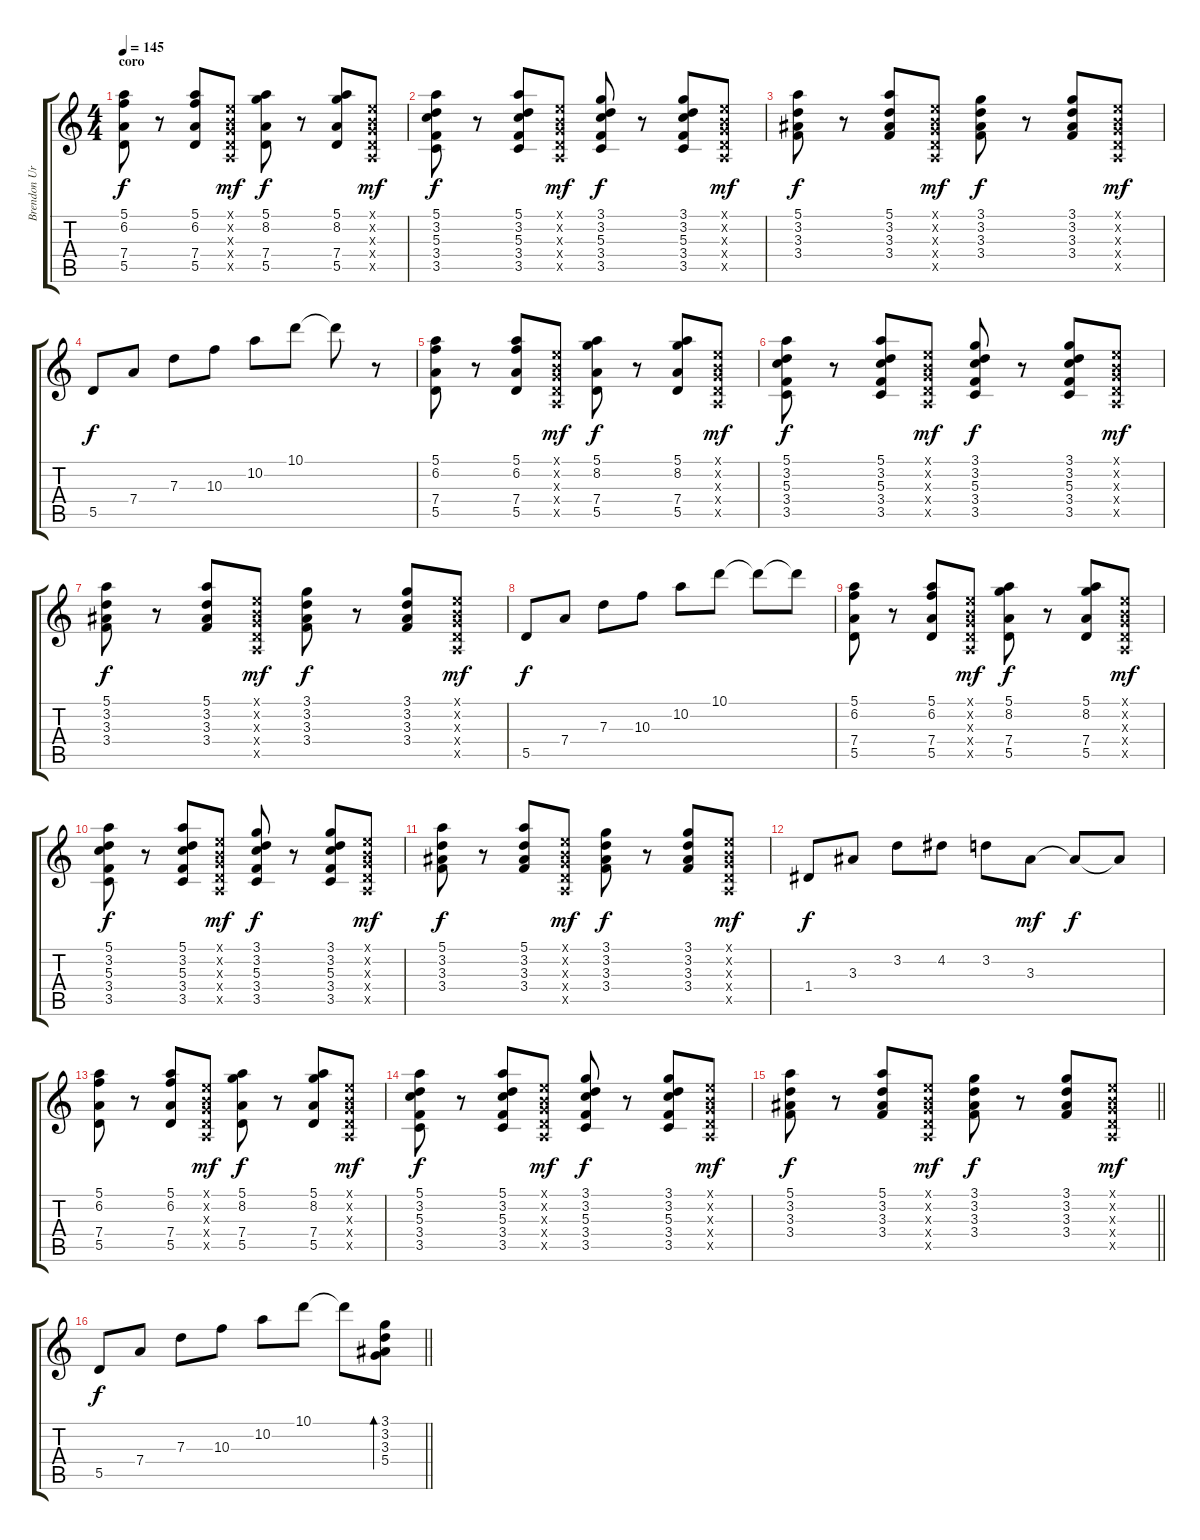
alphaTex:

\track ("Brendon Urie" "Brendon Ur") {instrument distortionguitar}
\staff {score tabs}
\tuning (E4 B3 G3 D3 A2 D2) {hide}
\ts (4 4)
\section ("" "coro")
\tempo 145
\clef g2
\ks c
(5.1 6.2 7.4 5.5).8{dy f instrument electricguitarclean} r.8 (5.1 6.2 7.4 5.5).8 (0.1{x} 0.2{x} 0.3{x} 0.4{x} 0.5{x}).8{dy mf} (5.1 8.2 7.4 5.5).8{dy f} r.8 (5.1 8.2 7.4 5.5).8 (0.1{x} 0.2{x} 0.3{x} 0.4{x} 0.5{x}).8{dy mf} |
(5.1 3.2 5.3 3.4 3.5).8{dy f} r.8 (5.1 3.2 5.3 3.4 3.5).8 (0.1{x} 0.2{x} 0.3{x} 0.4{x} 0.5{x}).8{dy mf} (3.1 3.2 5.3 3.4 3.5).8{dy f} r.8 (3.1 3.2 5.3 3.4 3.5).8 (0.1{x} 0.2{x} 0.3{x} 0.4{x} 0.5{x}).8{dy mf} |
(5.1 3.2 3.3 3.4).8{dy f} r.8 (5.1 3.2 3.3 3.4).8 (0.1{x} 0.2{x} 0.3{x} 0.4{x} 0.5{x}).8{dy mf} (3.1 3.2 3.3 3.4).8{dy f} r.8 (3.1 3.2 3.3 3.4).8 (0.1{x} 0.2{x} 0.3{x} 0.4{x} 0.5{x}).8{dy mf} |
5.5.8{dy f} 7.4.8 7.3.8 10.3.8 10.2.8 10.1.8 10.1{t}.8 r.8 |
(5.1 6.2 7.4 5.5).8 r.8 (5.1 6.2 7.4 5.5).8 (0.1{x} 0.2{x} 0.3{x} 0.4{x} 0.5{x}).8{dy mf} (5.1 8.2 7.4 5.5).8{dy f} r.8 (5.1 8.2 7.4 5.5).8 (0.1{x} 0.2{x} 0.3{x} 0.4{x} 0.5{x}).8{dy mf} |
(5.1 3.2 5.3 3.4 3.5).8{dy f} r.8 (5.1 3.2 5.3 3.4 3.5).8 (0.1{x} 0.2{x} 0.3{x} 0.4{x} 0.5{x}).8{dy mf} (3.1 3.2 5.3 3.4 3.5).8{dy f} r.8 (3.1 3.2 5.3 3.4 3.5).8 (0.1{x} 0.2{x} 0.3{x} 0.4{x} 0.5{x}).8{dy mf} |
(5.1 3.2 3.3 3.4).8{dy f} r.8 (5.1 3.2 3.3 3.4).8 (0.1{x} 0.2{x} 0.3{x} 0.4{x} 0.5{x}).8{dy mf} (3.1 3.2 3.3 3.4).8{dy f} r.8 (3.1 3.2 3.3 3.4).8 (0.1{x} 0.2{x} 0.3{x} 0.4{x} 0.5{x}).8{dy mf} |
5.5.8{dy f} 7.4.8 7.3.8 10.3.8 10.2.8 10.1.8 10.1{t}.8 10.1{t}.8{instrument distortionguitar} |
(5.1 6.2 7.4 5.5).8{instrument electricguitarclean} r.8 (5.1 6.2 7.4 5.5).8 (0.1{x} 0.2{x} 0.3{x} 0.4{x} 0.5{x}).8{dy mf} (5.1 8.2 7.4 5.5).8{dy f} r.8 (5.1 8.2 7.4 5.5).8 (0.1{x} 0.2{x} 0.3{x} 0.4{x} 0.5{x}).8{dy mf} |
(5.1 3.2 5.3 3.4 3.5).8{dy f} r.8 (5.1 3.2 5.3 3.4 3.5).8 (0.1{x} 0.2{x} 0.3{x} 0.4{x} 0.5{x}).8{dy mf} (3.1 3.2 5.3 3.4 3.5).8{dy f} r.8 (3.1 3.2 5.3 3.4 3.5).8 (0.1{x} 0.2{x} 0.3{x} 0.4{x} 0.5{x}).8{dy mf} |
(5.1 3.2 3.3 3.4).8{dy f} r.8 (5.1 3.2 3.3 3.4).8 (0.1{x} 0.2{x} 0.3{x} 0.4{x} 0.5{x}).8{dy mf} (3.1 3.2 3.3 3.4).8{dy f} r.8 (3.1 3.2 3.3 3.4).8 (0.1{x} 0.2{x} 0.3{x} 0.4{x} 0.5{x}).8{dy mf} |
1.4.8{dy f} 3.3.8 3.2.8 4.2.8 3.2.8 3.3.8{dy mf} 3.3{t}.8{dy f} 3.3{t}.8 |
(5.1 6.2 7.4 5.5).8 r.8 (5.1 6.2 7.4 5.5).8 (0.1{x} 0.2{x} 0.3{x} 0.4{x} 0.5{x}).8{dy mf} (5.1 8.2 7.4 5.5).8{dy f} r.8 (5.1 8.2 7.4 5.5).8 (0.1{x} 0.2{x} 0.3{x} 0.4{x} 0.5{x}).8{dy mf} |
(5.1 3.2 5.3 3.4 3.5).8{dy f} r.8 (5.1 3.2 5.3 3.4 3.5).8 (0.1{x} 0.2{x} 0.3{x} 0.4{x} 0.5{x}).8{dy mf} (3.1 3.2 5.3 3.4 3.5).8{dy f} r.8 (3.1 3.2 5.3 3.4 3.5).8 (0.1{x} 0.2{x} 0.3{x} 0.4{x} 0.5{x}).8{dy mf} |
\barLineRight lightlight
(5.1 3.2 3.3 3.4).8{dy f} r.8 (5.1 3.2 3.3 3.4).8 (0.1{x} 0.2{x} 0.3{x} 0.4{x} 0.5{x}).8{dy mf} (3.1 3.2 3.3 3.4).8{dy f} r.8 (3.1 3.2 3.3 3.4).8 (0.1{x} 0.2{x} 0.3{x} 0.4{x} 0.5{x}).8{dy mf} |
\barLineRight lightlight
5.5.8{dy f} 7.4.8 7.3.8 10.3.8 10.2.8 10.1.8 10.1{t}.8 (3.1 3.2 3.3 5.4).8{bd 480 instrument electricguitarclean}
